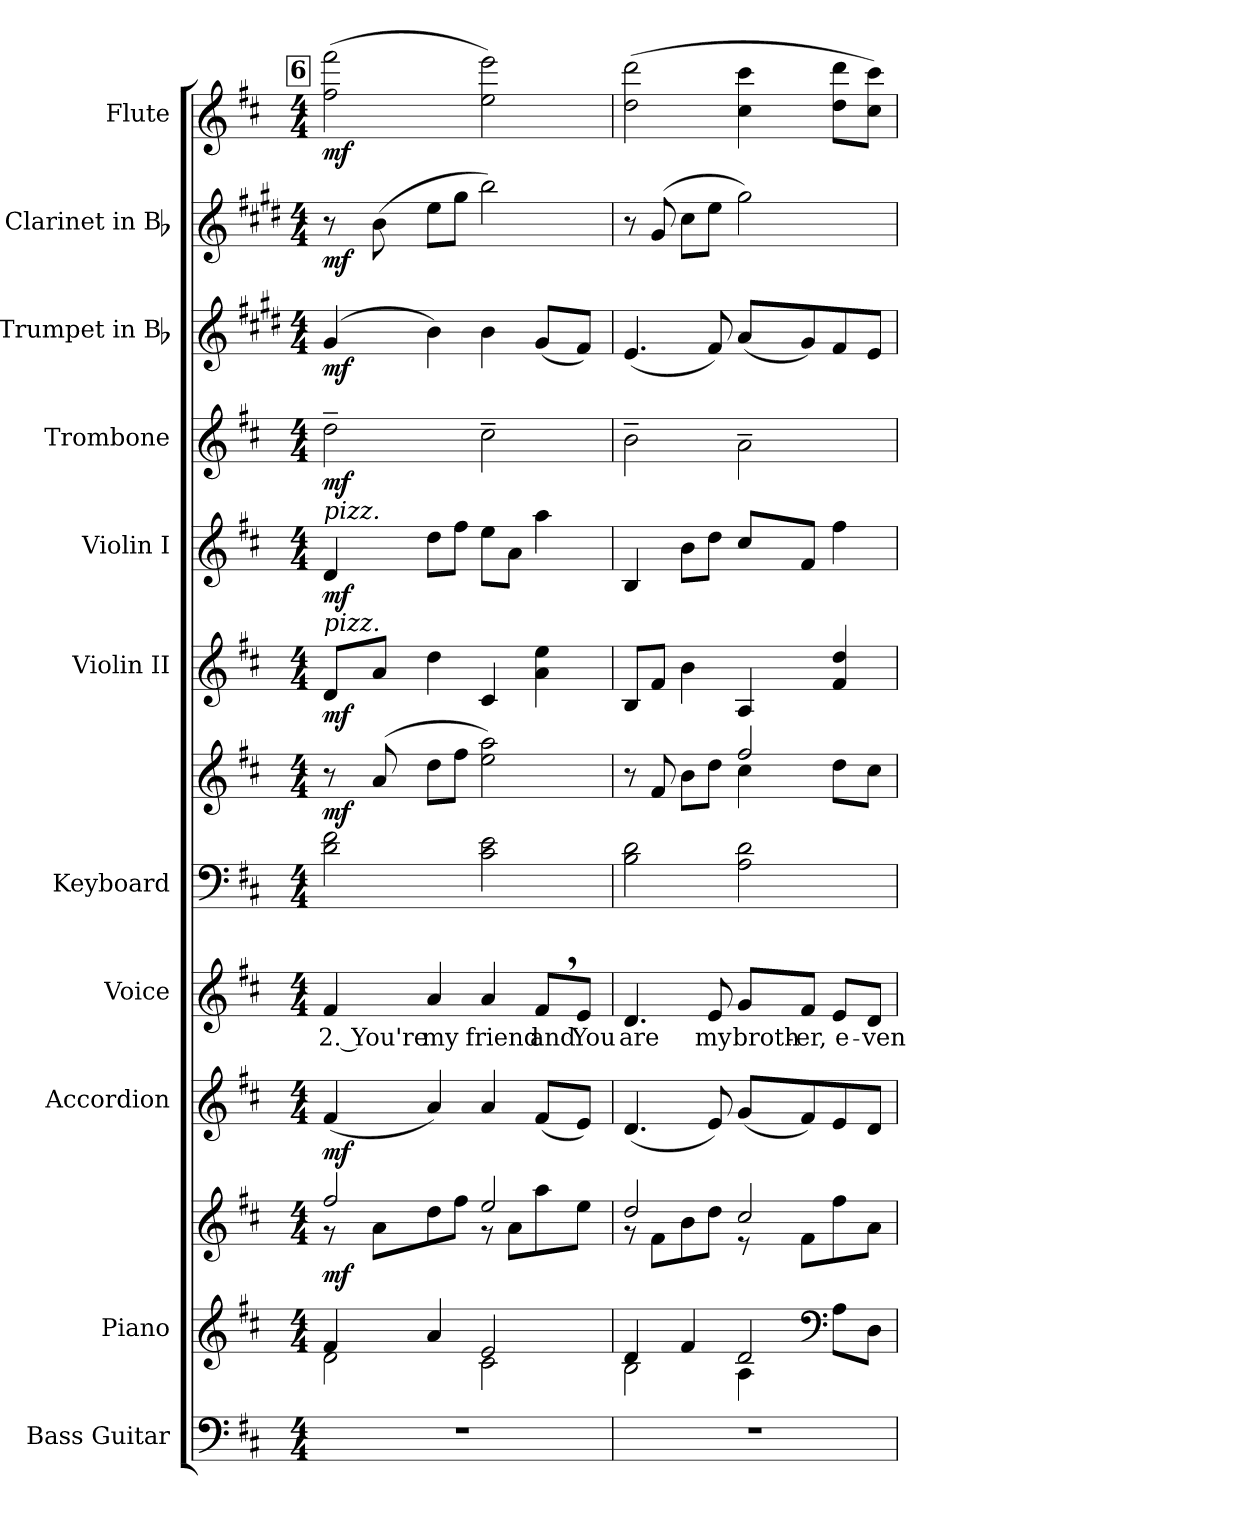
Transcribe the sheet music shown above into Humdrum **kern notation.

**kern	**kern	**kern	**dynam	**kern	**dynam	**kern	**text	**kern	**kern	**dynam	**kern	**dynam	**kern	**dynam	**kern	**dynam	**kern	**dynam	**kern	**dynam	**kern	**dynam
*part11	*part10	*part10	*part10	*part9	*part9	*part8	*part8	*part7	*part7	*part7	*part6	*part6	*part5	*part5	*part4	*part4	*part3	*part3	*part2	*part2	*part1	*part1
*staff13	*staff12	*staff11	*staff11/12	*staff10	*staff10	*staff9	*staff9	*staff8	*staff7	*staff7/8	*staff6	*staff6	*staff5	*staff5	*staff4	*staff4	*staff3	*staff3	*staff2	*staff2	*staff1	*staff1
*I"Bass Guitar	*I"Piano	*	*	*I"Accordion	*	*I"Voice	*	*I"Keyboard	*	*	*I"Violin II	*	*I"Violin I	*	*I"Trombone	*	*I"Trumpet in Bb	*	*I"Clarinet in Bb	*	*I"Flute	*
*I'Bass	*I'Pno.	*	*	*I'Accord.	*	*I'Voice	*	*I'Kbd.	*	*	*I'Vln. II	*	*I'Vln. I	*	*I'Tbn.	*	*I'Tpt.	*	*I'Cl.	*	*I'Fl.	*
!!LO:LB:g=z
*clefF4	*clefG2	*clefG2	*	*clefG2	*	*clefG2	*	*clefF4	*clefG2	*	*clefG2	*	*clefG2	*	*clefG2	*	*clefG2	*	*clefG2	*	*clefG2	*
*ITrd7c12	*	*	*	*	*	*	*	*	*	*	*	*	*	*	*ITrd8c14	*	*ITrd1c2	*	*ITrd1c2	*	*	*
*k[f#c#]	*k[f#c#]	*k[f#c#]	*	*k[f#c#]	*	*k[f#c#]	*	*k[f#c#]	*k[f#c#]	*	*k[f#c#]	*	*k[f#c#]	*	*k[f#c#]	*	*k[f#c#]	*	*k[f#c#]	*	*k[f#c#]	*
*b:	*b:	*b:	*	*b:	*	*b:	*	*b:	*b:	*	*b:	*	*b:	*	*b:	*	*b:	*	*b:	*	*b:	*
*M4/4	*M4/4	*M4/4	*	*M4/4	*	*M4/4	*	*M4/4	*M4/4	*	*M4/4	*	*M4/4	*	*M4/4	*	*M4/4	*	*M4/4	*	*M4/4	*
!!LO:REH:place=s1:color=#000000:enc=box:fs=7.5273:t=6
=27	=27	=27	=27	=27	=27	=27	=27	=27	=27	=27	=27	=27	=27	=27	=27	=27	=27	=27	=27	=27	=27	=27
*	*^	*^	*	*	*	*	*	*	*	*	*	*	*	*	*	*	*	*	*	*	*	*
!	!	!	!	!	!	!	!	!	!	!	!	!	!	!	!LO:TX:a:i:t=pizz.	!	!	!	!	!	!	!	!	!
!	!	!	!	!	!	!	!	!	!	!	!	!	!LO:TX:a:i:t=pizz.	!	!	!	!	!	!	!	!	!	!	!
!	!	!	!	!	!	!	!	!	!LO:LY:b:color=#000000	!	!	!	!	!	!	!	!	!	!	!	!	!	!	!
1r	4f#i/	2di\	2ff#i/	8r	mf	(4f#i/	mf	4f#i/	2. You're	2di\ 2f#i	8r	mf	8di/L	mf	4di/	mf	2d~i\	mf	(4f#i/	mf	8r	mf	(2ff#i\ 2fff#i	mf
.	.	.	.	8ai\L	.	.	.	.	.	.	(8ai/	.	8ai/J	.	.	.	.	.	.	.	(8ai\	.	.	.
!	!	!	!	!	!	!	!	!	!LO:LY:b:color=#000000	!	!	!	!	!	!	!	!	!	!	!	!	!	!	!
.	4ai/	.	.	8ddi\	.	4ai/)	.	4ai/	my	.	8ddi\L	.	4ddi\	.	8ddi\L	.	.	.	4ai\)	.	8ddi\L	.	.	.
.	.	.	.	8ff#i\J	.	.	.	.	.	.	8ff#i\J	.	.	.	8ff#i\J	.	.	.	.	.	8ff#i\J	.	.	.
!	!	!	!	!	!	!	!	!	!LO:LY:b:color=#000000	!	!	!	!	!	!	!	!	!	!	!	!	!	!	!
.	2ei/	2c#i\	2eei/	8r	.	4ai/	.	4ai/	friend	2c#i\ 2ei	2eei\ 2aai)	.	4c#i/	.	8eei\L	.	2c#~i\	.	4ai\	.	2aai\)	.	2eei\ 2eeei)	.
.	.	.	.	8ai\L	.	.	.	.	.	.	.	.	.	.	8ai\J	.	.	.	.	.	.	.	.	.
!	!	!	!	!	!	!	!	!	!LO:LY:b:color=#000000	!	!	!	!	!	!	!	!	!	!	!	!	!	!	!
.	.	.	.	8aai\	.	(8f#i/L	.	8f#,i/L	and	.	.	.	4ai\ 4eei	.	4aai\	.	.	.	(8f#i/L	.	.	.	.	.
!	!	!	!	!	!	!	!	!	!LO:LY:b:color=#000000	!	!	!	!	!	!	!	!	!	!	!	!	!	!	!
.	.	.	.	8eei\J	.	8ei/J)	.	8ei/J	You	.	.	.	.	.	.	.	.	.	8ei/J)	.	.	.	.	.
=28	=28	=28	=28	=28	=28	=28	=28	=28	=28	=28	=28	=28	=28	=28	=28	=28	=28	=28	=28	=28	=28	=28	=28	=28
!	!	!	!	!	!	!	!	!	!LO:LY:b:color=#000000	!	!	!	!	!	!	!	!	!	!	!	!	!	!	!
*	*	*	*	*	*	*	*	*	*	*	*^	*	*	*	*	*	*	*	*	*	*	*	*	*
1r	4di/	2Bi\	2ddi/	8r	.	(4.di/	.	4.di/	are	2Bi\ 2di	8r	2ryy	.	8Bi/L	.	4Bi/	.	2B~i\	.	(4.di/	.	8r	.	(2ddi\ 2dddi	.
.	.	.	.	8f#i\L	.	.	.	.	.	.	8f#i/	.	.	8f#i/J	.	.	.	.	.	.	.	(8f#i/	.	.	.
.	4f#i/	.	.	8bi\	.	.	.	.	.	.	8bi\L	.	.	4bi\	.	8bi\L	.	.	.	.	.	8bi\L	.	.	.
!	!	!	!	!	!	!	!	!	!LO:LY:b:color=#000000	!	!	!	!	!	!	!	!	!	!	!	!	!	!	!	!
.	.	.	.	8ddi\J	.	8ei/)	.	8ei/	my	.	8ddi\J	.	.	.	.	8ddi\J	.	.	.	8ei/)	.	8ddi\J	.	.	.
!	!	!	!	!	!	!	!	!	!LO:LY:b:color=#000000	!	!	!	!	!	!	!	!	!	!	!	!	!	!	!	!
.	2di/	4Ai\	2cc#i/	8r	.	(8gi/L	.	8gi/L	broth-	2Ai\ 2di	2ff#i/	4cc#i\	.	4Ai/	.	8cc#i/L	.	2A~i\	.	(8gi/L	.	2ff#i\)	.	4cc#i\ 4ccc#i	.
!	!	!	!	!	!	!	!	!	!LO:LY:b:color=#000000	!	!	!	!	!	!	!	!	!	!	!	!	!	!	!	!
.	.	.	.	8f#i\L	.	8f#i/)	.	8f#i/J	-er,	.	.	.	.	.	.	8f#i/J	.	.	.	8f#i/)	.	.	.	.	.
*	*clefF4	*	*	*	*	*	*	*	*	*	*	*	*	*	*	*	*	*	*	*	*	*	*	*	*
!	!	!	!	!	!	!	!	!	!LO:LY:b:color=#000000	!	!	!	!	!	!	!	!	!	!	!	!	!	!	!	!
.	.	8Ai\L	.	8ff#i\	.	8ei/	.	8ei/L	e-	.	.	8ddi\L	.	4f#i/ 4ddi	.	4ff#i\	.	.	.	8ei/	.	.	.	8ddi\ 8dddiL	.
!	!	!	!	!	!	!	!	!	!LO:LY:b:color=#000000	!	!	!	!	!	!	!	!	!	!	!	!	!	!	!	!
.	.	8Di\J	.	8ai\J	.	8di/J	.	8di/J	-ven	.	.	8cc#i\J	.	.	.	.	.	.	.	8di/J	.	.	.	8cc#i\ 8ccc#iJ)	.
*	*v	*v	*	*	*	*	*	*	*	*	*v	*v	*	*	*	*	*	*	*	*	*	*	*	*	*
*	*	*v	*v	*	*	*	*	*	*	*	*	*	*	*	*	*	*	*	*	*	*	*	*
=	=	=	=	=	=	=	=	=	=	=	=	=	=	=	=	=	=	=	=	=	=	=
*-	*-	*-	*-	*-	*-	*-	*-	*-	*-	*-	*-	*-	*-	*-	*-	*-	*-	*-	*-	*-	*-	*-
